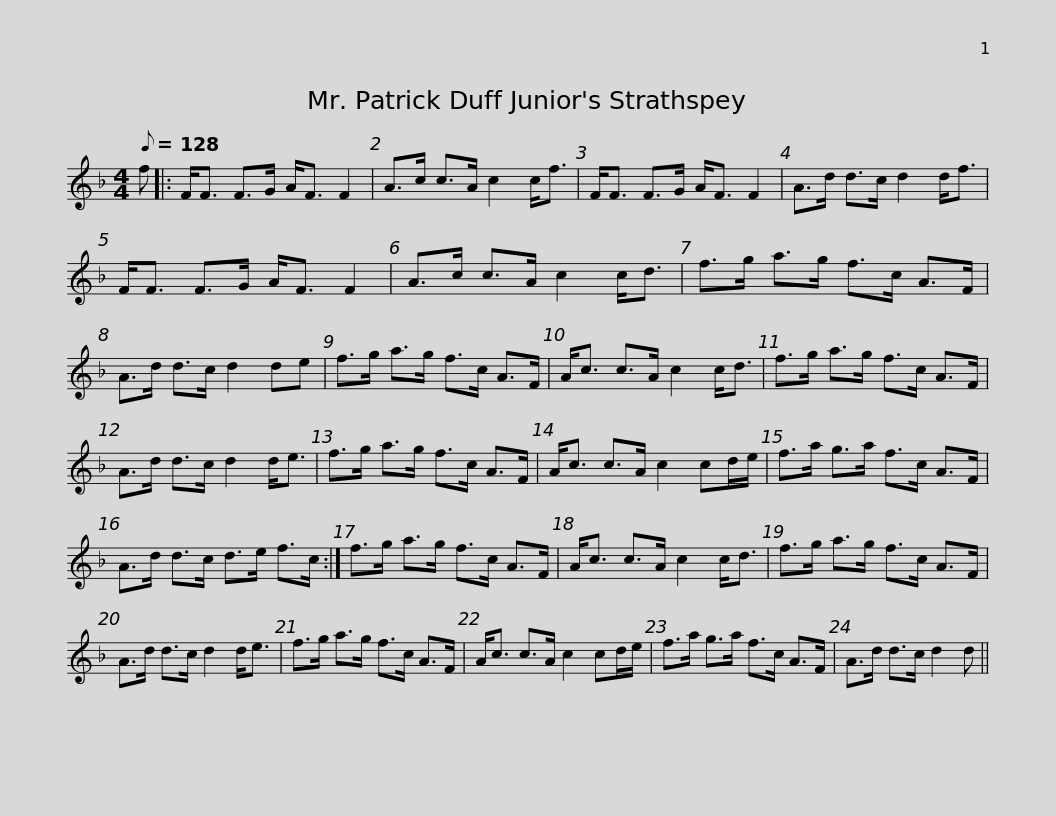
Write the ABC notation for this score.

X:1
L:1/8
Q:1/8=128
M:4/4
I:linebreak $
K:Dmin
V:1 treble
V:1
 f |: F<F F>G A<F F2 | A>c c>A c2 c<f | F<F F>G A<F F2 | A>d d>c d2 d<f | %5
 F<F F>G A<F F2 |$ A>c c>A c2 c<d | f>g a>g f>c A>F | A>d d>c d2 de | f>g a>g f>c A>F | %10
 A<c c>A c2 c<d |$ f>g a>g f>c A>F | A>d d>c d2 d<e | f>g a>g f>c A>F | A<c c>A c2 cd/e/ |$ %15
 f>a g>a f>c A>F | A>d d>c d>e f>c :| f>g a>g f>c A>F | A<c c>A c2 c<d |$ f>g a>g f>c A>F | %20
 A>d d>c d2 d<e | f>g a>g f>c A>F | A<c c>A c2 cd/e/ |$ f>a g>a f>c A>F | A>d d>c d2 d || %25
